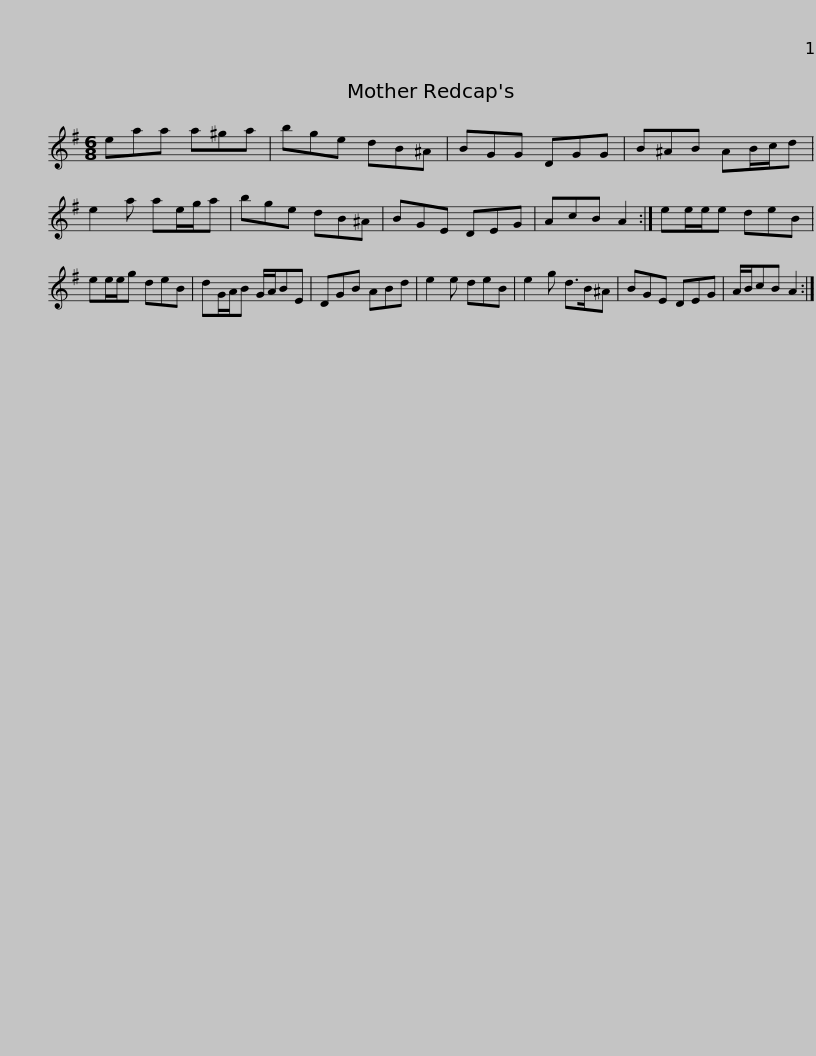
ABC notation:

X:1
L:1/8
M:6/8
I:linebreak $
K:G
V:1 treble
V:1
 eaa a^ga | bge dB^A | BGG DGG | B^AB AB/c/d | e2 a ae/g/a | %5
 bge dB^A |$ BGE DEG | AcB A2 :| ee/e/e deB | ee/e/g deB | %10
 dG/A/B G/A/BE | DGB ABd | e2 e deB |$ e2 g d>B^A | BGE DEG | %15
 A/B/cB A2 :| %16
